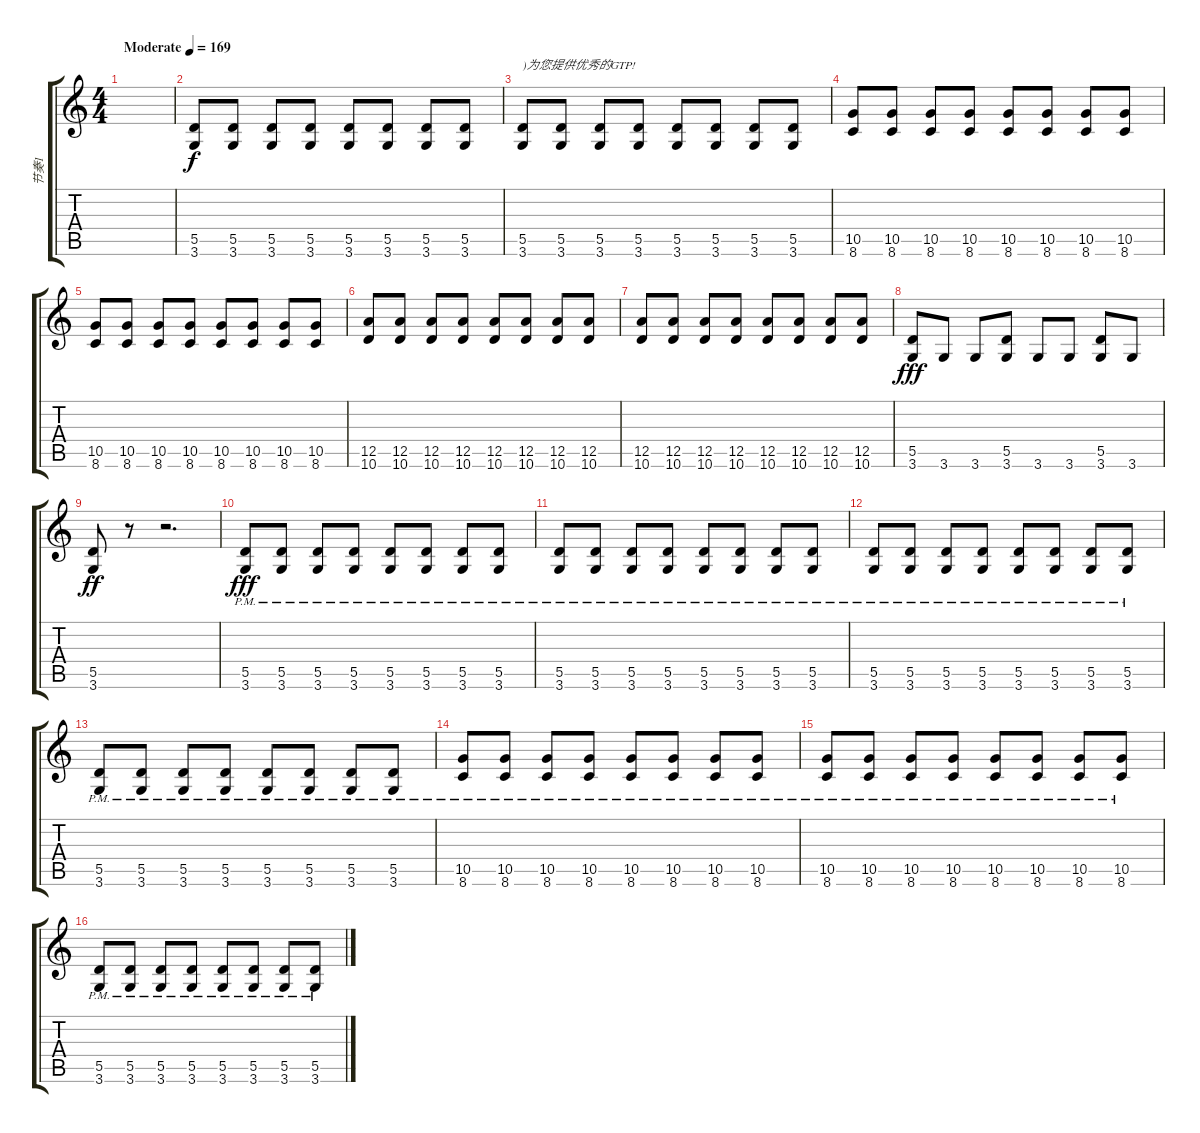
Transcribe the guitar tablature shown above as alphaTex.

\track ("节奏1" "节奏1") {instrument distortionguitar}
\staff {score tabs}
\tuning (E4 B3 G3 D3 A2 E2) {hide}
\ts (4 4)
\tempo (169 "Moderate")
\clef g2
\ks c
|
(5.5 3.6).8 (5.5 3.6).8 (5.5 3.6).8 (5.5 3.6).8 (5.5 3.6).8 (5.5 3.6).8 (5.5 3.6).8 (5.5 3.6).8 |
(5.5 3.6).8{txt ")为您提供优秀的GTP!"} (5.5 3.6).8 (5.5 3.6).8 (5.5 3.6).8 (5.5 3.6).8 (5.5 3.6).8 (5.5 3.6).8 (5.5 3.6).8 |
(10.5 8.6).8 (10.5 8.6).8 (10.5 8.6).8 (10.5 8.6).8 (10.5 8.6).8 (10.5 8.6).8 (10.5 8.6).8 (10.5 8.6).8 |
(10.5 8.6).8 (10.5 8.6).8 (10.5 8.6).8 (10.5 8.6).8 (10.5 8.6).8 (10.5 8.6).8 (10.5 8.6).8 (10.5 8.6).8 |
(12.5 10.6).8 (12.5 10.6).8 (12.5 10.6).8 (12.5 10.6).8 (12.5 10.6).8 (12.5 10.6).8 (12.5 10.6).8 (12.5 10.6).8 |
(12.5 10.6).8 (12.5 10.6).8 (12.5 10.6).8 (12.5 10.6).8 (12.5 10.6).8 (12.5 10.6).8 (12.5 10.6).8 (12.5 10.6).8 |
(5.5 3.6).8{dy fff} 3.6.8 3.6.8 (5.5 3.6).8 3.6.8 3.6.8 (5.5 3.6).8 3.6.8 |
(5.5 3.6).8{dy ff} r.8 r.2{d} |
(5.5{pm} 3.6{pm}).8{dy fff} (5.5{pm} 3.6{pm}).8 (5.5{pm} 3.6{pm}).8 (5.5{pm} 3.6{pm}).8 (5.5{pm} 3.6{pm}).8 (5.5{pm} 3.6{pm}).8 (5.5{pm} 3.6{pm}).8 (5.5{pm} 3.6{pm}).8 |
(5.5{pm} 3.6{pm}).8 (5.5{pm} 3.6{pm}).8 (5.5{pm} 3.6{pm}).8 (5.5{pm} 3.6{pm}).8 (5.5{pm} 3.6{pm}).8 (5.5{pm} 3.6{pm}).8 (5.5{pm} 3.6{pm}).8 (5.5{pm} 3.6{pm}).8 |
(5.5{pm} 3.6{pm}).8 (5.5{pm} 3.6{pm}).8 (5.5{pm} 3.6{pm}).8 (5.5{pm} 3.6{pm}).8 (5.5{pm} 3.6{pm}).8 (5.5{pm} 3.6{pm}).8 (5.5{pm} 3.6{pm}).8 (5.5{pm} 3.6{pm}).8 |
(5.5{pm} 3.6{pm}).8 (5.5{pm} 3.6{pm}).8 (5.5{pm} 3.6{pm}).8 (5.5{pm} 3.6{pm}).8 (5.5{pm} 3.6{pm}).8 (5.5{pm} 3.6{pm}).8 (5.5{pm} 3.6{pm}).8 (5.5{pm} 3.6{pm}).8 |
(10.5{pm} 8.6{pm}).8 (10.5{pm} 8.6{pm}).8 (10.5{pm} 8.6{pm}).8 (10.5{pm} 8.6{pm}).8 (10.5{pm} 8.6{pm}).8 (10.5{pm} 8.6{pm}).8 (10.5{pm} 8.6{pm}).8 (10.5{pm} 8.6{pm}).8 |
(10.5{pm} 8.6{pm}).8 (10.5{pm} 8.6{pm}).8 (10.5{pm} 8.6{pm}).8 (10.5{pm} 8.6{pm}).8 (10.5{pm} 8.6{pm}).8 (10.5{pm} 8.6{pm}).8 (10.5{pm} 8.6{pm}).8 (10.5{pm} 8.6{pm}).8 |
(5.5{pm} 3.6{pm}).8 (5.5{pm} 3.6{pm}).8 (5.5{pm} 3.6{pm}).8 (5.5{pm} 3.6{pm}).8 (5.5{pm} 3.6{pm}).8 (5.5{pm} 3.6{pm}).8 (5.5{pm} 3.6{pm}).8 (5.5{pm} 3.6{pm}).8
